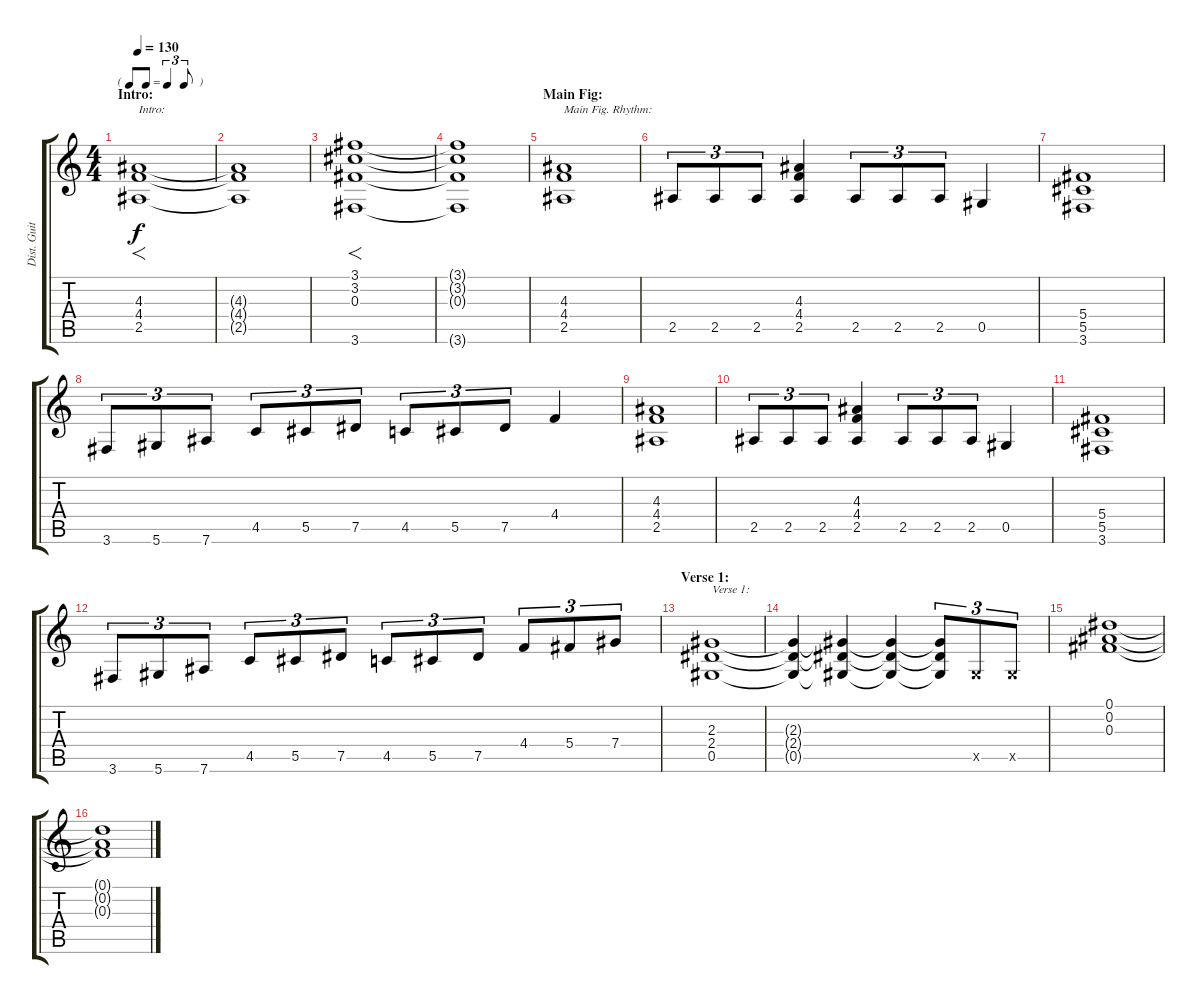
\track ("Dist. Guitar 2" "Dist. Guit") {instrument distortionguitar}
\staff {score tabs}
\tuning (Eb4 Bb3 Gb3 Db3 Ab2 Eb2) {hide}
\ts (4 4)
\tf triplet8th
\section ("" "Intro:")
\tempo 130
\clef g2
\ks c
(4.3 4.4 2.5).1{f txt "Intro:" dy f volume 12 instrument distortionguitar} |
(4.3{t} 4.4{t} 2.5{t}).1 |
(3.1 3.2 0.3 3.6).1{f} |
(3.1{t} 3.2{t} 0.3{t} 3.6{t}).1 |
\section ("" "Main Fig:")
(4.3 4.4 2.5).1{txt "Main Fig. Rhythm:"} |
2.5.8{tu (3 2)} 2.5.8{tu (3 2)} 2.5.8{tu (3 2)} (4.3 4.4 2.5).4 2.5.8{tu (3 2)} 2.5.8{tu (3 2)} 2.5.8{tu (3 2)} 0.5.4 |
(5.4 5.5 3.6).1 |
3.6.8{tu (3 2)} 5.6.8{tu (3 2)} 7.6.8{tu (3 2)} 4.5.8{tu (3 2)} 5.5.8{tu (3 2)} 7.5.8{tu (3 2)} 4.5.8{tu (3 2)} 5.5.8{tu (3 2)} 7.5.8{tu (3 2)} 4.4.4 |
(4.3 4.4 2.5).1 |
2.5.8{tu (3 2)} 2.5.8{tu (3 2)} 2.5.8{tu (3 2)} (4.3 4.4 2.5).4 2.5.8{tu (3 2)} 2.5.8{tu (3 2)} 2.5.8{tu (3 2)} 0.5.4 |
(5.4 5.5 3.6).1 |
3.6.8{tu (3 2)} 5.6.8{tu (3 2)} 7.6.8{tu (3 2)} 4.5.8{tu (3 2)} 5.5.8{tu (3 2)} 7.5.8{tu (3 2)} 4.5.8{tu (3 2)} 5.5.8{tu (3 2)} 7.5.8{tu (3 2)} 4.4.8{tu (3 2)} 5.4.8{tu (3 2)} 7.4.8{tu (3 2)} |
\section ("" "Verse 1:")
(2.3 2.4 0.5).1{txt "Verse 1:"} |
(2.3{t} 2.4{t} 0.5{t}).4 (2.3{t} 2.4{t} 0.5{t}).4 (2.3{t} 2.4{t} 0.5{t}).4 (2.3{t} 2.4{t} 0.5{t}).8{tu (3 2)} 0.5{x}.8{tu (3 2)} 0.5{x}.8{tu (3 2)} |
(0.1 0.2 0.3).1 |
(0.1{t} 0.2{t} 0.3{t}).1
